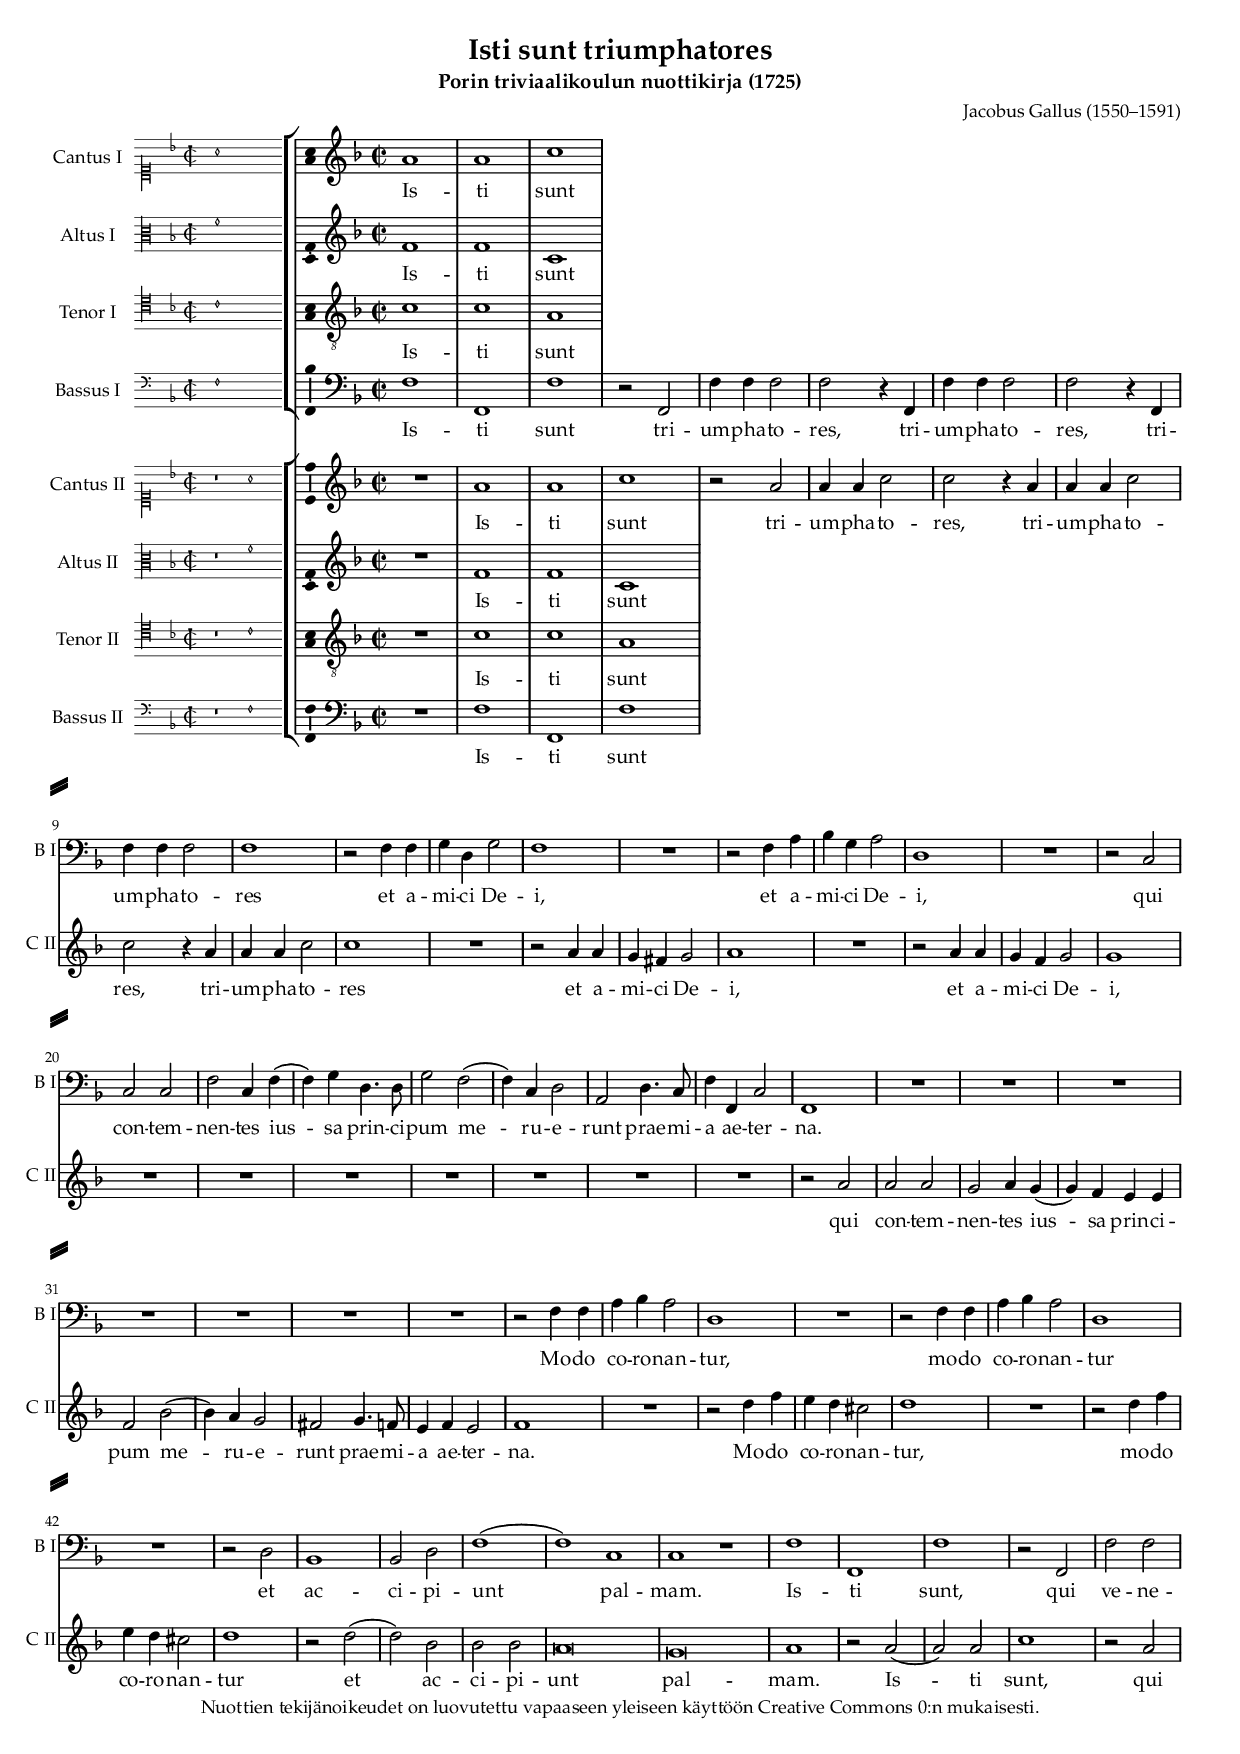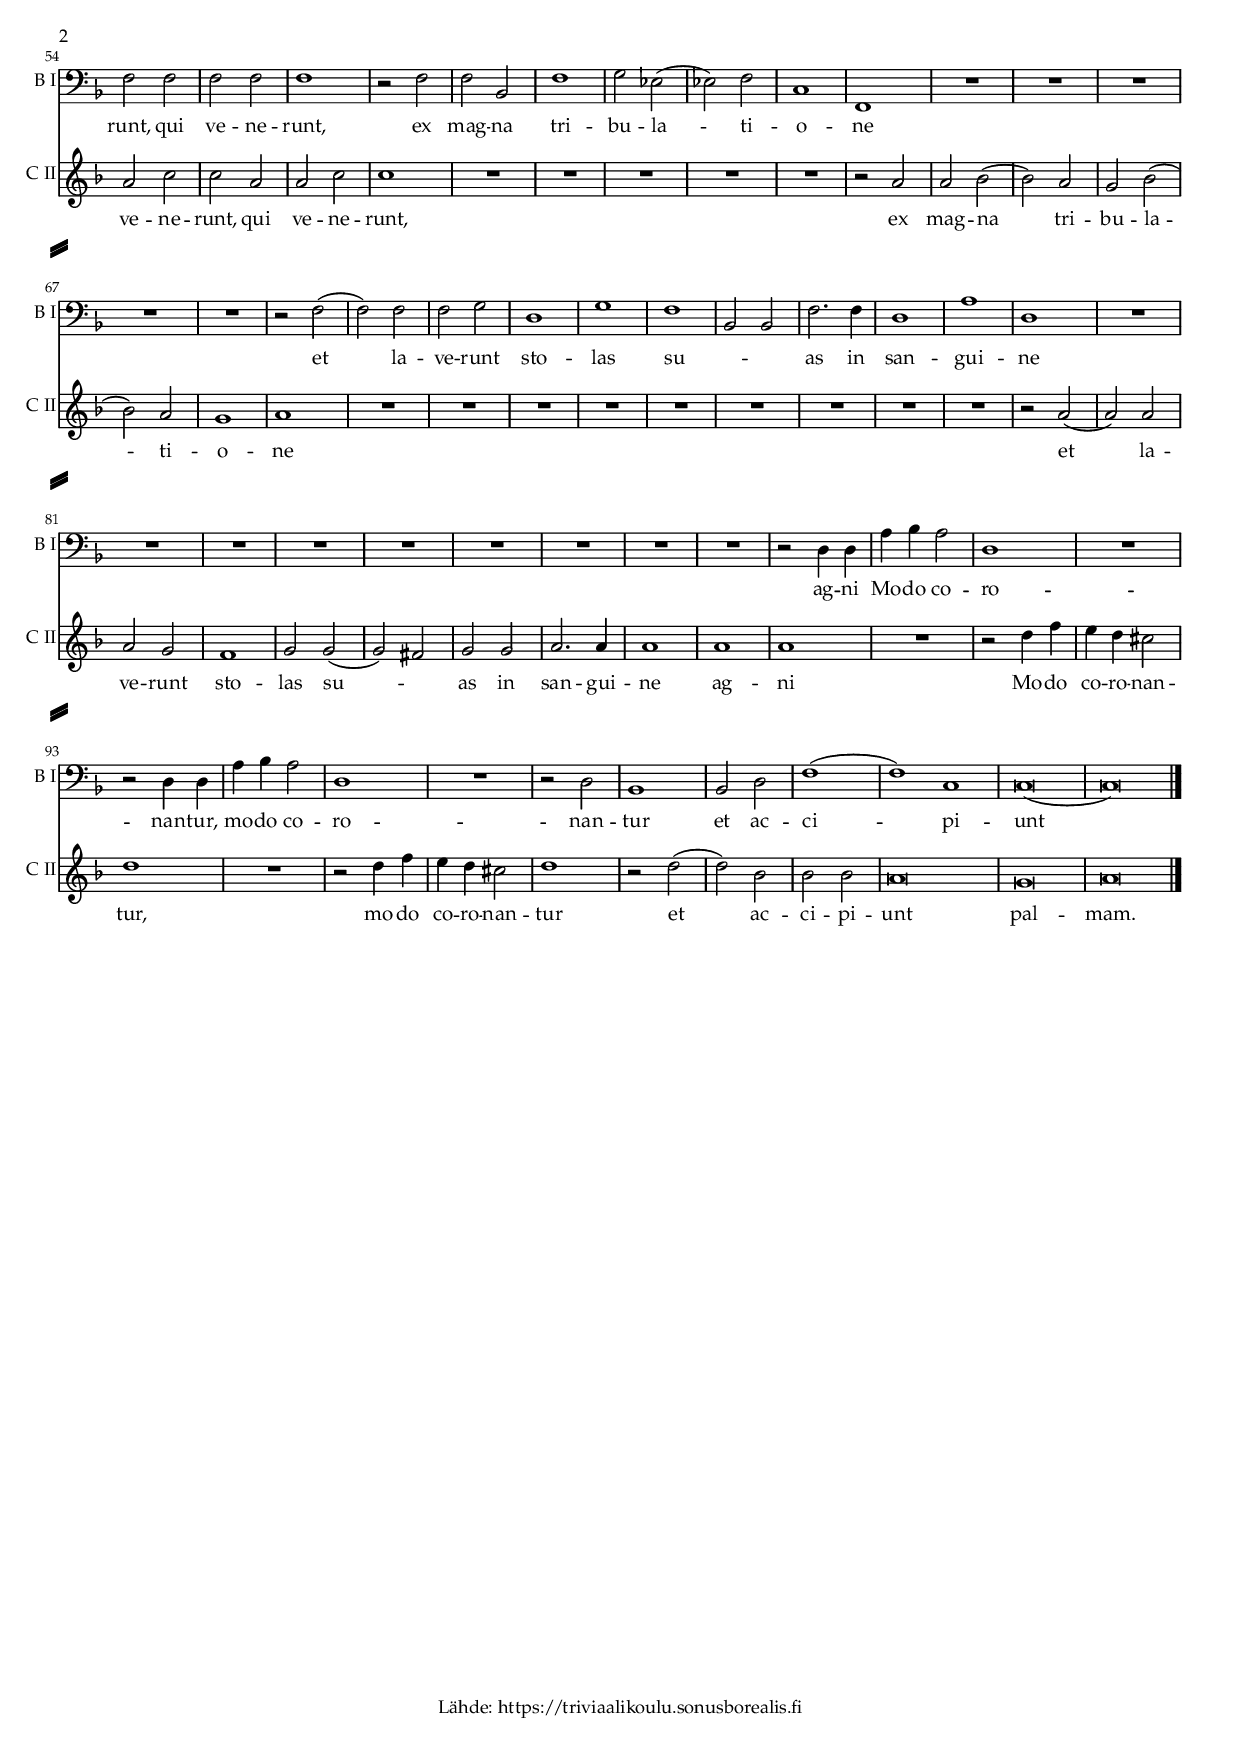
\version "2.20.0"
\include "suomi.ly"


stanzaOneLyricsChoirOne = \lyricmode {
    Is -- ti  sunt
    tri -- um -- pha -- to -- res,
    tri -- um -- pha -- to -- res,
    tri -- um -- pha -- to -- res
    et a -- mi -- ci De -- i,
    et a -- mi -- ci De -- i,

    qui con -- tem -- nen -- tes ius -- sa
    prin -- ci -- pum me -- ru -- e -- runt
    prae -- mi -- a ae -- ter -- na.

    Mo -- do co -- ro -- nan -- tur,
    mo -- do co -- ro -- nan -- tur
    et ac -- ci -- pi -- unt pal -- mam.

    Is -- ti  sunt,
    qui ve -- ne -- runt,
    qui ve -- ne -- runt,
    ex mag -- na tri -- bu -- la -- ti -- o -- ne
    et la -- ve -- runt sto -- las su -- _ _ as
    in san -- gui -- ne ag -- ni

    Mo -- do co -- ro -- nan -- tur,
    mo -- do co -- ro -- nan -- tur
    et ac -- ci -- pi -- unt pal -- mam.
}

stanzaOneLyricsChoirOneAlto = \lyricmode {
    Is -- ti  sunt
    tri -- um -- pha -- to -- res,
    tri -- um -- pha -- to -- res,
    tri -- um -- pha -- to -- res
    et a -- mi -- ci De -- i,
    et a -- mi -- ci De -- i,

    qui con -- tem -- nen -- tes ius -- sa
    prin -- ci -- pum me -- ru -- e -- runt
    prae -- mi -- a ae -- ter -- na.

    Mo -- do co -- ro -- nan -- tur,
    mo -- do co -- ro -- nan -- tur
    et ac -- ci -- pi -- unt 
    pal -- _ _ _ _ _ _ _ _ _ _ _ mam.

    Is -- ti  sunt,
    qui ve -- ne -- runt,
    qui ve -- ne -- runt,
    ex mag -- na tri -- bu -- la -- ti -- o -- _ _ _ ne
    et la -- ve -- runt sto -- las su -- as
    in san -- gui -- ne ag -- ni

    Mo -- do co -- ro -- nan -- tur,
    mo -- do co -- ro -- nan -- tur
    et ac -- ci -- pi -- unt
    pal -- _ _ _ _ _ _ _ _ _ _ _ mam.
}

stanzaOneLyricsChoirOneTenor = \lyricmode {
    Is -- ti  sunt
    tri -- um -- pha -- to -- res,
    tri -- um -- pha -- to -- res,
    tri -- um -- pha -- to -- res
    et a -- mi -- ci De -- i,
    et a -- mi -- ci De -- i,

    qui con -- tem -- nen -- tes ius -- sa
    prin -- ci -- pum me -- ru -- e -- runt
    prae -- mi -- a ae -- ter -- na.

    Mo -- do co -- ro -- nan -- tur,
    mo -- do co -- ro -- nan -- tur
    et ac -- ci -- pi -- unt pal -- mam.

    Is -- ti  sunt,
    qui ve -- ne -- runt,
    qui ve -- ne -- runt,
    ex mag -- na tri -- bu -- la -- ti -- o -- ne
    et la -- ve -- runt sto -- las su -- as
    in san -- gui -- ne ag -- _ _ _ ni

    Mo -- do co -- ro -- nan -- tur,
    mo -- do co -- ro -- nan -- tur
    et ac -- ci -- pi -- unt pal -- mam.
}

stanzaOneLyricsChoirTwo = \lyricmode {
    Is -- ti  sunt
    tri -- um -- pha -- to -- res,
    tri -- um -- pha -- to -- res,
    tri -- um -- pha -- to -- res
    et a -- mi -- ci De -- i,
    et a -- mi -- ci De -- i,

    qui con -- tem -- nen -- tes ius -- sa
    prin -- ci -- pum me -- ru -- e -- runt
    prae -- mi -- a ae -- ter -- na.

    Mo -- do co -- ro -- nan -- tur,
    mo -- do co -- ro -- nan -- tur
    et ac -- ci -- pi -- unt pal -- mam.

    Is -- ti  sunt,
    qui ve -- ne -- runt,
    qui ve -- ne -- runt,
    ex mag -- na tri -- bu -- la -- ti -- o -- ne
    et la -- ve -- runt sto -- las su -- _ as
    in san -- gui -- ne ag -- ni

    Mo -- do co -- ro -- nan -- tur,
    mo -- do co -- ro -- nan -- tur
    et ac -- ci -- pi -- unt pal -- mam.
}

stanzaOneLyricsChoirTwoAlto = \lyricmode {
    Is -- ti  sunt
    tri -- um -- pha -- to -- res,
    tri -- um -- pha -- to -- res,
    tri -- um -- pha -- to -- res
    et a -- mi -- ci De -- i,
    et a -- mi -- ci De -- i,

    qui con -- tem -- nen -- tes ius -- sa
    prin -- ci -- pum me -- ru -- e -- runt
    prae -- mi -- a ae -- ter -- na.

    Mo -- do co -- ro -- nan -- tur,
    mo -- do co -- ro -- nan -- tur
    et ac -- ci -- pi -- unt 
    pal -- _ _ _ _ mam.

    Is -- ti  sunt,
    qui ve -- ne -- runt,
    qui ve -- ne -- runt,
    ex mag -- na tri -- bu -- la -- ti -- o -- _ ne
    et la -- ve -- runt sto -- las su -- as
    in san -- gui -- ne ag -- ni

    Mo -- do co -- ro -- nan -- tur,
    mo -- do co -- ro -- nan -- tur
    et ac -- ci -- pi -- unt
    pal -- _ _ _ _ mam.
}


stanzaOneLyricsChoirTwoBass = \lyricmode {
    Is -- ti  sunt
    tri -- um -- pha -- to -- res,
    tri -- um -- pha -- to -- res,
    tri -- um -- pha -- to -- res
    et a -- mi -- ci De -- i,
    et a -- mi -- ci De -- i,

    qui con -- tem -- nen -- tes ius -- sa
    prin -- ci -- pum me -- ru -- e -- runt
    prae -- mi -- a ae -- ter -- na.

    Mo -- do co -- ro -- nan -- tur,
    mo -- do co -- ro -- nan -- tur
    et ac -- ci -- pi -- unt pal -- mam.

    Is -- ti  sunt,
    qui ve -- ne -- runt,
    qui ve -- ne -- runt,
    ex mag -- na tri -- bu -- la -- ti -- o -- ne
    et la -- ve -- runt sto -- las su -- as
    in san -- gui -- ne ag -- ni

    Mo -- do co -- ro -- nan -- tur,
    mo -- do co -- ro -- nan -- tur
    et ac -- ci -- pi -- unt pal -- mam.
}


% First choir

SopranoOneMusic = \relative c'' {
	\set Staff.instrumentName = #"Cantus I"
	\set Staff.shortInstrumentName = "C I"

	\incipit { \clef "mensural-c1" \key f \major \time 2/2 a'1 }

	a1 | a | c |
}

AltoOneMusic = \relative c' {
	\set Staff.instrumentName = #"Altus I"
	\set Staff.shortInstrumentName = "A I"

	\incipit { \clef "mensural-c3" \key f \major \time 2/2 f'1 }

	f1 | f | c |
}

TenoreOneMusic = \relative c' {
	\set Staff.instrumentName = #"Tenor I"
	\set Staff.shortInstrumentName = "T I"

	\incipit { \clef "mensural-c4" \key f \major \time 2/2 c'1 }

	\clef "treble_8"
	c1 | c | a |
}

BassOneMusic = \relative c {
	\set Staff.instrumentName = #"Bassus I"
	\set Staff.shortInstrumentName = "B I"

	\incipit { \clef "mensural-f" \key f \major \time 2/2 f1 }

	\clef bass
	f1 | f, | f' | r2 f, | f'4 f f2 | f r4 f, | f' f f2 |
	f r4 f, | f' f f2 | f1 | r2 f4 f | g d g2 | f1 | R |
	r2 f4 a | b g a2 | d,1 | R | 

	r2 c | c c | f c4 f( | f) g d4. d8 |
	g2 f( | f4) c d2 | a d4. c8 | f4 f, c'2 | f,1 |
	\repeat unfold 7 { R | }

	r2 f'4 f | a b a2 | d,1 | R |
	r2 f4 f | a b a2 | d,1 | R |
	r2 d | b1 | b2 d | f1( | 
	\set Timing.measureLength = #(ly:make-moment 4/2)
	f) c | c r |
	\set Timing.measureLength = #(ly:make-moment 2/2)

	f | f, | f' | r2 f, | f' f | f f | f f | f1 |
	r2 f | f b, | f'1 | g2 es( | es) f | c1 | f, |
	\repeat unfold 5 { R | }

	r2 f'( | f) f | f g | d1 | g | f | b,2 b | f'2. f4 | d1 | a' | d, |
	\repeat unfold 9 { R | }

	r2 d4 d | a' b a2 | d,1 | R |
	r2 d4 d | a' b a2 | d,1 | R |
	r2 d | b1 | b2 d | 
	
	% d\breve | c1 | f,breve 
	f1( | 
	\set Timing.measureLength = #(ly:make-moment 4/2)
	f) c | c\breve( | c) \bar "|."
}


% Second choir

SopranoTwoMusic = \relative c'' {
	\set Staff.instrumentName = #"Cantus II"
	\set Staff.shortInstrumentName = "C II"

	\incipit {
		\clef "mensural-c1" \key f \major \time 2/2
		r1 a'1
	}

	R1 | a | a | c | r2 a | a4 a c2 | c r4 a |
	a a c2 | c r4 a | a a c2 | c1 |
	R | r2 a4 a | g fis g2 | a1 | R |
	                 % a1 ?
	r2 a4 a | g f g2 | g1 | 
	\repeat unfold 7 { R | }

	r2 a | a a | g a4 g( | g) f e e |
	f2 b( | b4) a g2 | fis g4. f8 | e4 f e2 | f1 |

	R r2 d'4 f | e d cis2 | d1 | R |
	r2 d4 f | e d cis2 | d1 |
	r2 d( | d) b | b b |
	\set Timing.measureLength = #(ly:make-moment 4/2)
	        % a
	a\breve | g |
	\set Timing.measureLength = #(ly:make-moment 2/2)
	a1 | r2 a( | a) a | c1 |

	r2 a | a c | c a | a c | c1 |
	\repeat unfold 5 { R | }

	r2 a | a b( | b) a | g b( | b) a | g1 | a |
	\repeat unfold 9 { R | }

	r2 a( | a) a | a g | f1 | g2 g( | g) fis |
	g g | a2. a4 | a1 | a | a | R |

	r2 d4 f | e d cis2 | d1 | R |
	r2 d4 f | e d cis2 | d1 | 
	r2 d( | d) b | b b | 
	\set Timing.measureLength = #(ly:make-moment 4/2)
	a\breve | g\breve | a\breve \bar "|."
}

AltoTwoMusic = \relative c' {
	\set Staff.instrumentName = #"Altus II"
	\set Staff.shortInstrumentName = "A II"

	\incipit {
		\clef "mensural-c3" \key f \major \time 2/2
		r1 f'
	}

	R1 | f | | f | c |

}

TenoreTwoMusic = \relative c' {
	\set Staff.instrumentName = #"Tenor II"
	\set Staff.shortInstrumentName = "T II"

	\incipit {
		\clef "mensural-c4" \key f \major \time 2/2
		r1 c'
	}

	\clef "treble_8"
	R1 | c | c | a |
}


BassTwoMusic = \relative c {
	\set Staff.instrumentName = #"Bassus II"
	\set Staff.shortInstrumentName = "B II"

	\incipit {
		\clef "mensural-f" \key f \major \time 2/2
		r1 f
	}

	\clef bass
	R1 | f | f, | f' |
}


\include "isti-sunt-triumphatores.header.ily"

\paper {
  system-separator-markup = \slashSeparator
}

\score {
<<
  \new StaffGroup = choirOneStaff <<
    \new Staff <<
      \new Voice = "Soprano" {
		\global
        \SopranoOneMusic
      }
     \new Lyrics \lyricsto "Soprano" {
       \stanzaOneLyricsChoirOne
     }
    >>
    \new Staff <<
      \new Voice = "Alto" {
        \global
        \AltoOneMusic
      }
     \new Lyrics \lyricsto "Alto" {
       \stanzaOneLyricsChoirOne
     }
    >>
    \new Staff <<
      \new Voice = "Tenore" {
        \global
        \TenoreOneMusic
      }
      \new Lyrics \lyricsto "Tenore" {
       \stanzaOneLyricsChoirOne
      }
    >>
    \new Staff <<
      \new Voice = "Bass" {
        \global
        \BassOneMusic
      }
      \new Lyrics \lyricsto "Bass" {
       \stanzaOneLyricsChoirOne
      }
    >>
  >>

  \new StaffGroup = choirTwoStaff <<
    \new Staff <<
      \new Voice = "SopranoTwo" {
		\global
        \SopranoTwoMusic
      }
     \new Lyrics \lyricsto "SopranoTwo" {
       \stanzaOneLyricsChoirTwo
     }
    >>
    \new Staff <<
      \new Voice = "AltoTwo" {
        \global
        \AltoTwoMusic
      }
     \new Lyrics \lyricsto "AltoTwo" {
       \stanzaOneLyricsChoirOne
     }
    >>
    \new Staff <<
      \new Voice = "TenoreTwo" {
        \global
        \TenoreTwoMusic
      }
      \new Lyrics \lyricsto "TenoreTwo" {
       \stanzaOneLyricsChoirOne
      }
    >>
    \new Staff <<
      \new Voice = "BassTwo" {
        \global
        \BassTwoMusic
      }
      \new Lyrics \lyricsto "BassTwo" {
       \stanzaOneLyricsChoirTwoBass
      }
    >>
  >>
>>

  \midi {
    \tempo 4 = 160
  }
  \layout {
    \context {
      \Staff
      \consists "Ambitus_engraver"
    }
    indent = 4\cm
    incipit-width = 2.5\cm
    \context {
     \Score
     \override VerticalAxisGroup.remove-first = ##t
    }
  }
}
